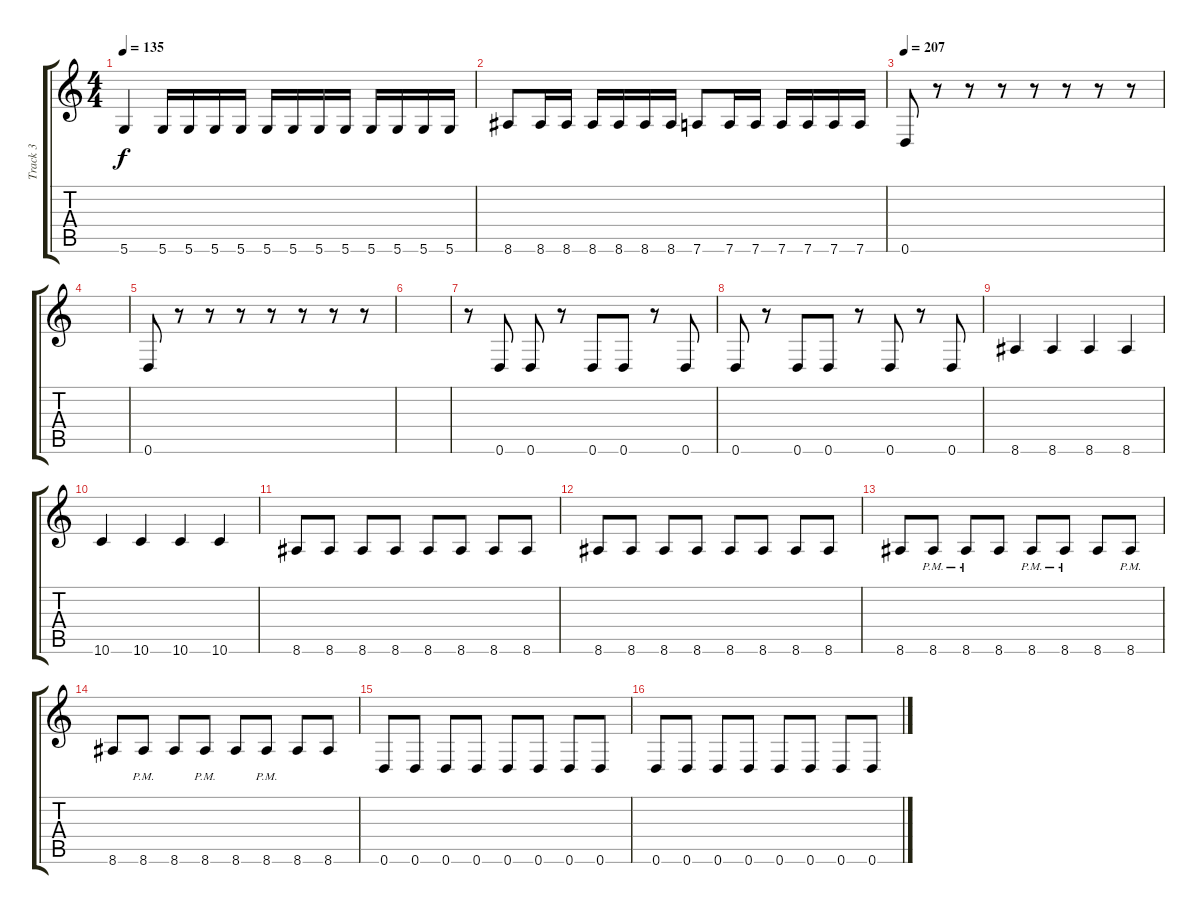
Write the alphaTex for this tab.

\track ("Track 3" "Track 3") {instrument electricbasspick}
\staff {score tabs}
\tuning (E4 B3 G3 D3 A2 D2) {hide}
\ts (4 4)
\tempo 135
\clef g2
\ks c
5.6.4{dy f} 5.6.16 5.6.16 5.6.16 5.6.16 5.6.16 5.6.16 5.6.16 5.6.16 5.6.16 5.6.16 5.6.16 5.6.16 |
8.6.8 8.6.16 8.6.16 8.6.16 8.6.16 8.6.16 8.6.16 7.6.8 7.6.16 7.6.16 7.6.16 7.6.16 7.6.16 7.6.16 |
\tempo 207
0.6.8 r.8 r.8 r.8 r.8 r.8 r.8 r.8 |
|
0.6.8 r.8 r.8 r.8 r.8 r.8 r.8 r.8 |
|
r.8 0.6.8 0.6.8 r.8 0.6.8 0.6.8 r.8 0.6.8 |
0.6.8 r.8 0.6.8 0.6.8 r.8 0.6.8 r.8 0.6.8 |
8.6.4 8.6.4 8.6.4 8.6.4 |
10.6.4 10.6.4 10.6.4 10.6.4 |
8.6.8 8.6.8 8.6.8 8.6.8 8.6.8 8.6.8 8.6.8 8.6.8 |
8.6.8 8.6.8 8.6.8 8.6.8 8.6.8 8.6.8 8.6.8 8.6.8 |
8.6.8 8.6{pm}.8 8.6{pm}.8 8.6.8 8.6{pm}.8 8.6{pm}.8 8.6.8 8.6{pm}.8 |
8.6.8 8.6{pm}.8 8.6.8 8.6{pm}.8 8.6.8 8.6{pm}.8 8.6.8 8.6.8 |
0.6.8 0.6.8 0.6.8 0.6.8 0.6.8 0.6.8 0.6.8 0.6.8 |
0.6.8 0.6.8 0.6.8 0.6.8 0.6.8 0.6.8 0.6.8 0.6.8
